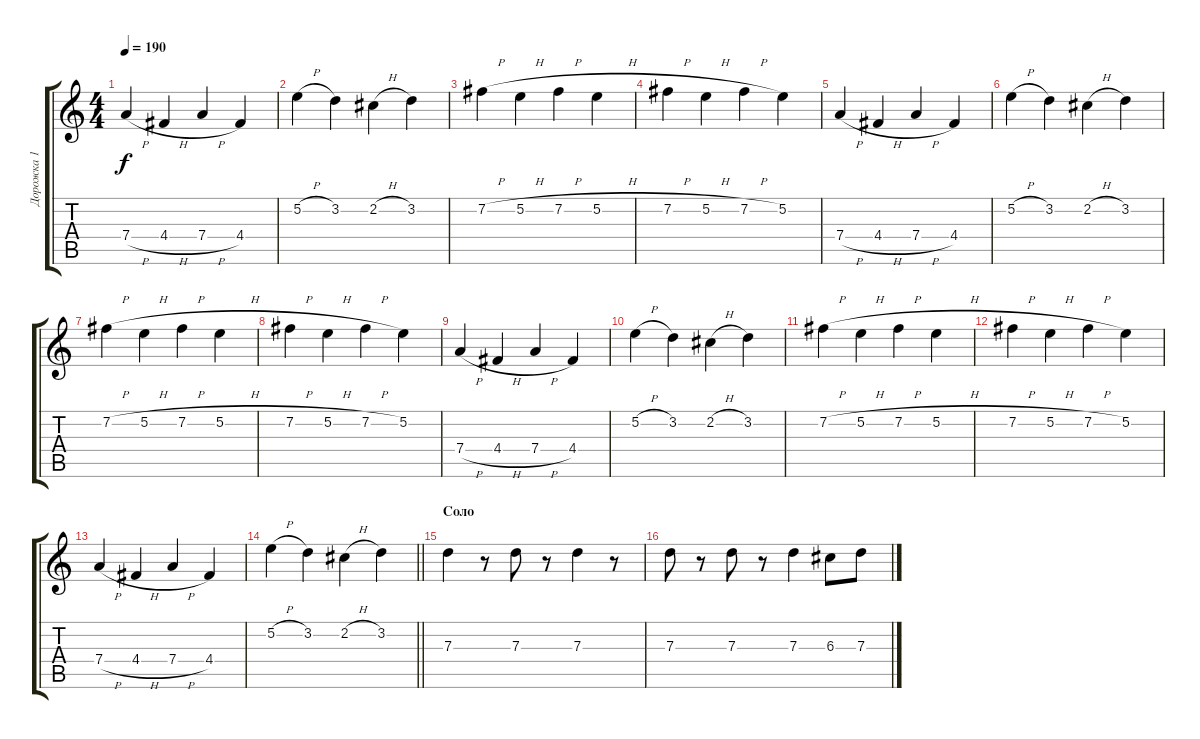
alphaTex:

\track ("Дорожка 1" "Дорожка 1") {instrument distortionguitar}
\staff {score tabs}
\tuning (E4 B3 G3 D3 A2 E2) {hide}
\ts (4 4)
\tempo 190
\clef g2
\ks c
7.4{h}.4{dy f} 4.4{h}.4 7.4{h}.4 4.4.4 |
5.2{h}.4 3.2.4 2.2{h}.4 3.2.4 |
7.2{h}.4 5.2{h}.4 7.2{h}.4 5.2{h}.4 |
7.2{h}.4 5.2{h}.4 7.2{h}.4 5.2.4 |
7.4{h}.4 4.4{h}.4 7.4{h}.4 4.4.4 |
5.2{h}.4 3.2.4 2.2{h}.4 3.2.4 |
7.2{h}.4 5.2{h}.4 7.2{h}.4 5.2{h}.4 |
7.2{h}.4 5.2{h}.4 7.2{h}.4 5.2.4 |
7.4{h}.4 4.4{h}.4 7.4{h}.4 4.4.4 |
5.2{h}.4 3.2.4 2.2{h}.4 3.2.4 |
7.2{h}.4 5.2{h}.4 7.2{h}.4 5.2{h}.4 |
7.2{h}.4 5.2{h}.4 7.2{h}.4 5.2.4 |
7.4{h}.4 4.4{h}.4 7.4{h}.4 4.4.4 |
\barLineRight lightlight
5.2{h}.4 3.2.4 2.2{h}.4 3.2.4 |
\section ("" "Соло")
7.3.4 r.8 7.3.8 r.8 7.3.4 r.8 |
7.3.8 r.8 7.3.8 r.8 7.3.4 6.3.8 7.3.8
